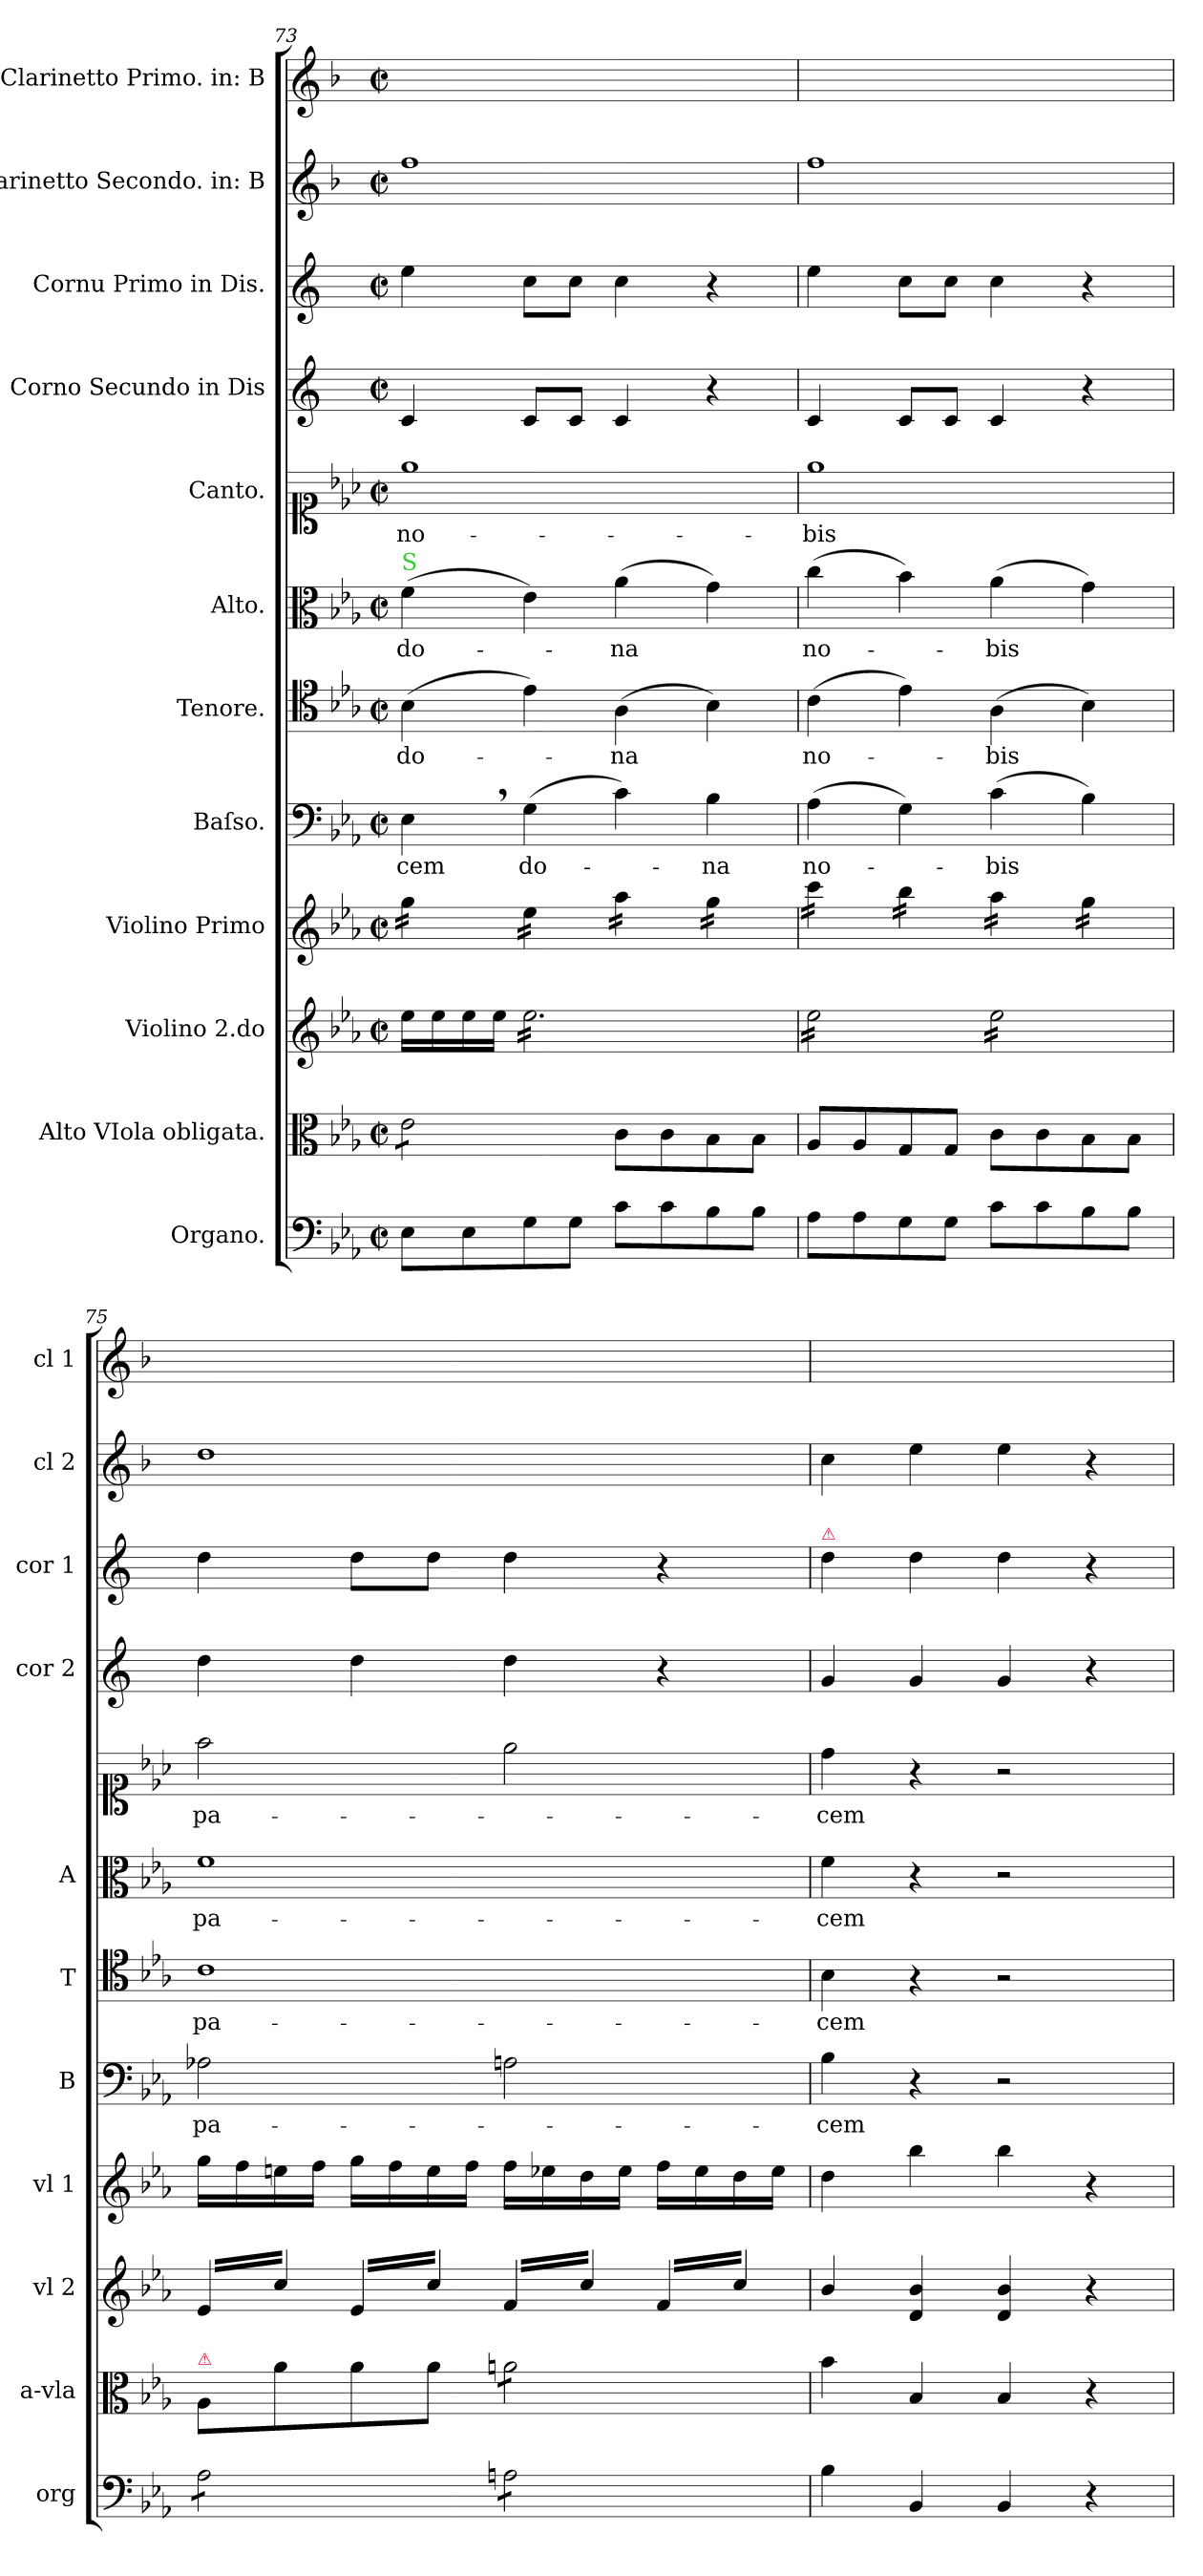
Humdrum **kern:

**kern	**kern	**kern	**kern	**kern	**text	**kern	**text	**kern	**text	**kern	**text	**kern	**kern	**kern	**kern
*part12	*part11	*part10	*part9	*part8	*part8	*part7	*part7	*part6	*part6	*part5	*part5	*part4	*part3	*part2	*part1
*staff12	*staff11	*staff10	*staff9	*staff8	*staff8	*staff7	*staff7	*staff6	*staff6	*staff5	*staff5	*staff4	*staff3	*staff2	*staff1
*I"Organo.	*I"Alto VIola obligata.	*I"Violino 2.do	*I"Violino Primo	*I"Baſso.	*	*I"Tenore.	*	*I"Alto.	*	*I"Canto.	*	*I"Corno Secundo in Dis	*I"Cornu Primo in Dis.	*I"Clarinetto Secondo. in: B	*I"Clarinetto Primo. in: B
*I'org	*I'a-vla	*I'vl 2	*I'vl 1	*I'B	*	*I'T	*	*I'A	*	*	*	*I'cor 2	*I'cor 1	*I'cl 2	*I'cl 1
*clefF4	*clefC3	*clefG2	*clefG2	*clefF4	*	*clefC4	*	*clefC3	*	*clefC1	*	*clefG2	*clefG2	*clefG2	*clefG2
*	*	*	*	*	*	*	*	*	*	*	*	*ITrd5c9	*ITrd5c9	*ITrd1c2	*ITrd1c2
*k[b-e-a-]	*k[b-e-a-]	*k[b-e-a-]	*k[b-e-a-]	*k[b-e-a-]	*	*k[b-e-a-]	*	*k[b-e-a-]	*	*k[b-e-a-]	*	*k[b-e-a-]	*k[b-e-a-]	*k[b-e-a-]	*k[b-e-a-]
*E-:	*E-:	*E-:	*E-:	*E-:	*	*E-:	*	*E-:	*	*E-:	*	*E-:	*E-:	*E-:	*E-:
*M2/2	*M2/2	*M2/2	*M2/2	*M2/2	*	*M2/2	*	*M2/2	*	*M2/2	*	*M2/2	*M2/2	*M2/2	*M2/2
*met(c|)	*met(c|)	*met(c|)	*met(c|)	*met(c|)	*	*met(c|)	*	*met(c|)	*	*met(c|)	*	*met(c|)	*met(c|)	*met(c|)	*met(c|)
=73	=73	=73	=73	=73	=73	=73	=73	=73	=73	=73	=73	=73	=73	=73	=73
!	!	!	!	!	!	!	!	!LO:TX:a:color=limegreen:t=S	!	!	!	!	!	!	!
*	*tremolo	*	*	*	*	*	*	*	*	*	*	*	*	*	*
*	*	*	*tremolo	*	*	*	*	*	*	*	*	*	*	*	*
8E-\L	8e-\L	16ee-\LL	16gg\LL	4E-,>\	-cem	(4B-\	do-	(4f\	do-	1ee-	no-	4E-/	4g\	1ee-	1ryy
.	.	16ee-\	16gg\	.	.	.	.	.	.	.	.	.	.	.	.
8E-\	8e-\	16ee-\	16gg\	.	.	.	.	.	.	.	.	.	.	.	.
.	.	16ee-\JJ	16gg\JJ	.	.	.	.	.	.	.	.	.	.	.	.
*	*	*tremolo	*	*	*	*	*	*	*	*	*	*	*	*	*
8G\	8e-\	16ee-\LL	16ee-\LL	(4G\	do-	4e-\)	.	4e-\)	.	.	.	8E-/L	8e-\L	.	.
.	.	16ee-\	16ee-\	.	.	.	.	.	.	.	.	.	.	.	.
8G\J	8e-\J	16ee-\	16ee-\	.	.	.	.	.	.	.	.	8E-/J	8e-\J	.	.
*	*Xtremolo	*	*	*	*	*	*	*	*	*	*	*	*	*	*
.	.	16ee-\	16ee-\JJ	.	.	.	.	.	.	.	.	.	.	.	.
8c\L	8c\L	16ee-\	16aa-\LL	4c\)	.	(4A-\	-na	(4a-\	-na	.	.	4E-/	4e-\	.	.
.	.	16ee-\	16aa-\	.	.	.	.	.	.	.	.	.	.	.	.
8c\	8c\	16ee-\	16aa-\	.	.	.	.	.	.	.	.	.	.	.	.
.	.	16ee-\	16aa-\JJ	.	.	.	.	.	.	.	.	.	.	.	.
8B-\	8B-\	16ee-\	16gg\LL	4B-\	-na	4B-\)	.	4g\)	.	.	.	4r	4r	.	.
.	.	16ee-\	16gg\	.	.	.	.	.	.	.	.	.	.	.	.
8B-\J	8B-\J	16ee-\	16gg\	.	.	.	.	.	.	.	.	.	.	.	.
.	.	16ee-\JJ	16gg\JJ	.	.	.	.	.	.	.	.	.	.	.	.
=74	=74	=74	=74	=74	=74	=74	=74	=74	=74	=74	=74	=74	=74	=74	=74
8A-\L	8A-/L	16ee-\LL	16ccc\LL	(4A-\	no-	(4c\	no-	(4cc\	no-	1ee-	-bis	4E-/	4g\	1ee-	1ryy
.	.	16ee-\	16ccc\	.	.	.	.	.	.	.	.	.	.	.	.
8A-\	8A-/	16ee-\	16ccc\	.	.	.	.	.	.	.	.	.	.	.	.
.	.	16ee-\	16ccc\JJ	.	.	.	.	.	.	.	.	.	.	.	.
8G\	8G/	16ee-\	16bb-\LL	4G\)	.	4e-\)	.	4b-\)	.	.	.	8E-/L	8e-\L	.	.
.	.	16ee-\	16bb-\	.	.	.	.	.	.	.	.	.	.	.	.
8G\J	8G/J	16ee-\	16bb-\	.	.	.	.	.	.	.	.	8E-/J	8e-\J	.	.
.	.	16ee-\JJ	16bb-\JJ	.	.	.	.	.	.	.	.	.	.	.	.
8c\L	8c\L	16ee-\LL	16aa-\LL	(4c\	-bis	(4A-\	-bis	(4a-\	-bis	.	.	4E-/	4e-\	.	.
.	.	16ee-\	16aa-\	.	.	.	.	.	.	.	.	.	.	.	.
8c\	8c\	16ee-\	16aa-\	.	.	.	.	.	.	.	.	.	.	.	.
.	.	16ee-\	16aa-\JJ	.	.	.	.	.	.	.	.	.	.	.	.
8B-\	8B-\	16ee-\	16gg\LL	4B-\)	.	4B-\)	.	4g\)	.	.	.	4r	4r	.	.
.	.	16ee-\	16gg\	.	.	.	.	.	.	.	.	.	.	.	.
8B-\J	8B-\J	16ee-\	16gg\	.	.	.	.	.	.	.	.	.	.	.	.
.	.	16ee-\JJ	16gg\JJ	.	.	.	.	.	.	.	.	.	.	.	.
*	*	*	*Xtremolo	*	*	*	*	*	*	*	*	*	*	*	*
=75	=75	=75	=75	=75	=75	=75	=75	=75	=75	=75	=75	=75	=75	=75	=75
!	!LO:TX:a:color=crimson:t=⚠	!	!	!	!	!	!	!	!	!	!	!	!	!	!
*tremolo	*	*	*	*	*	*	*	*	*	*	*	*	*	*	*
8A-\L	8A-/L	16e-/LL	16gg\LL	2A-X\	pa-	1c	pa-	1f	pa-	2ff\	pa-	4f\	4f\	1cc	1ryy
.	.	16cc/	16ff\	.	.	.	.	.	.	.	.	.	.	.	.
8A-\	8a-\	16e-/	16een\	.	.	.	.	.	.	.	.	.	.	.	.
.	.	16cc/JJ	16ff\JJ	.	.	.	.	.	.	.	.	.	.	.	.
8A-\	8a-\	16e-/LL	16gg\LL	.	.	.	.	.	.	.	.	4f\	8f\L	.	.
.	.	16cc/	16ff\	.	.	.	.	.	.	.	.	.	.	.	.
8A-\J	8a-\J	16e-/	16ee\	.	.	.	.	.	.	.	.	.	8f\J	.	.
.	.	16cc/JJ	16ff\JJ	.	.	.	.	.	.	.	.	.	.	.	.
*	*tremolo	*	*	*	*	*	*	*	*	*	*	*	*	*	*
8An\L	8an\L	16f/LL	16ff\LL	2An\	.	.	.	.	.	2ee-\	.	4f\	4f\	.	.
.	.	16cc/	16ee-X\	.	.	.	.	.	.	.	.	.	.	.	.
8An\	8an\	16f/	16dd\	.	.	.	.	.	.	.	.	.	.	.	.
.	.	16cc/JJ	16ee-\JJ	.	.	.	.	.	.	.	.	.	.	.	.
8An\	8an\	16f/LL	16ff\LL	.	.	.	.	.	.	.	.	4r	4r	.	.
.	.	16cc/	16ee-\	.	.	.	.	.	.	.	.	.	.	.	.
8An\J	8an\J	16f/	16dd\	.	.	.	.	.	.	.	.	.	.	.	.
*	*Xtremolo	*	*	*	*	*	*	*	*	*	*	*	*	*	*
*Xtremolo	*	*	*	*	*	*	*	*	*	*	*	*	*	*	*
.	.	16cc/JJ	16ee-\JJ	.	.	.	.	.	.	.	.	.	.	.	.
*	*	*Xtremolo	*	*	*	*	*	*	*	*	*	*	*	*	*
=76	=76	=76	=76	=76	=76	=76	=76	=76	=76	=76	=76	=76	=76	=76	=76
!	!	!	!	!	!	!	!	!	!	!	!	!	!LO:TX:a:color=crimson:t=⚠	!	!
4B-\	4b-\	4b-/	4dd\	4B-\	-cem	4B-\	-cem	4f\	-cem	4dd\	-cem	4B-/	4f\	4b-\	1ryy
.	.	.	.	.	.	.	.	.	.	.	.	.	.	.	.
4BB-/	4B-/	4d/ 4b-/	4bb-\	4r	.	4r	.	4r	.	4r	.	4B-/	4f\	4dd\	.
4BB-/	4B-/	4d/ 4b-/	4bb-\	2r	.	2r	.	2r	.	2r	.	4B-/	4f\	4dd\	.
4r	4r	4r	4r	.	.	.	.	.	.	.	.	4r	4r	4r	.
=	=	=	=	=	=	=	=	=	=	=	=	=	=	=	=
*-	*-	*-	*-	*-	*-	*-	*-	*-	*-	*-	*-	*-	*-	*-	*-
